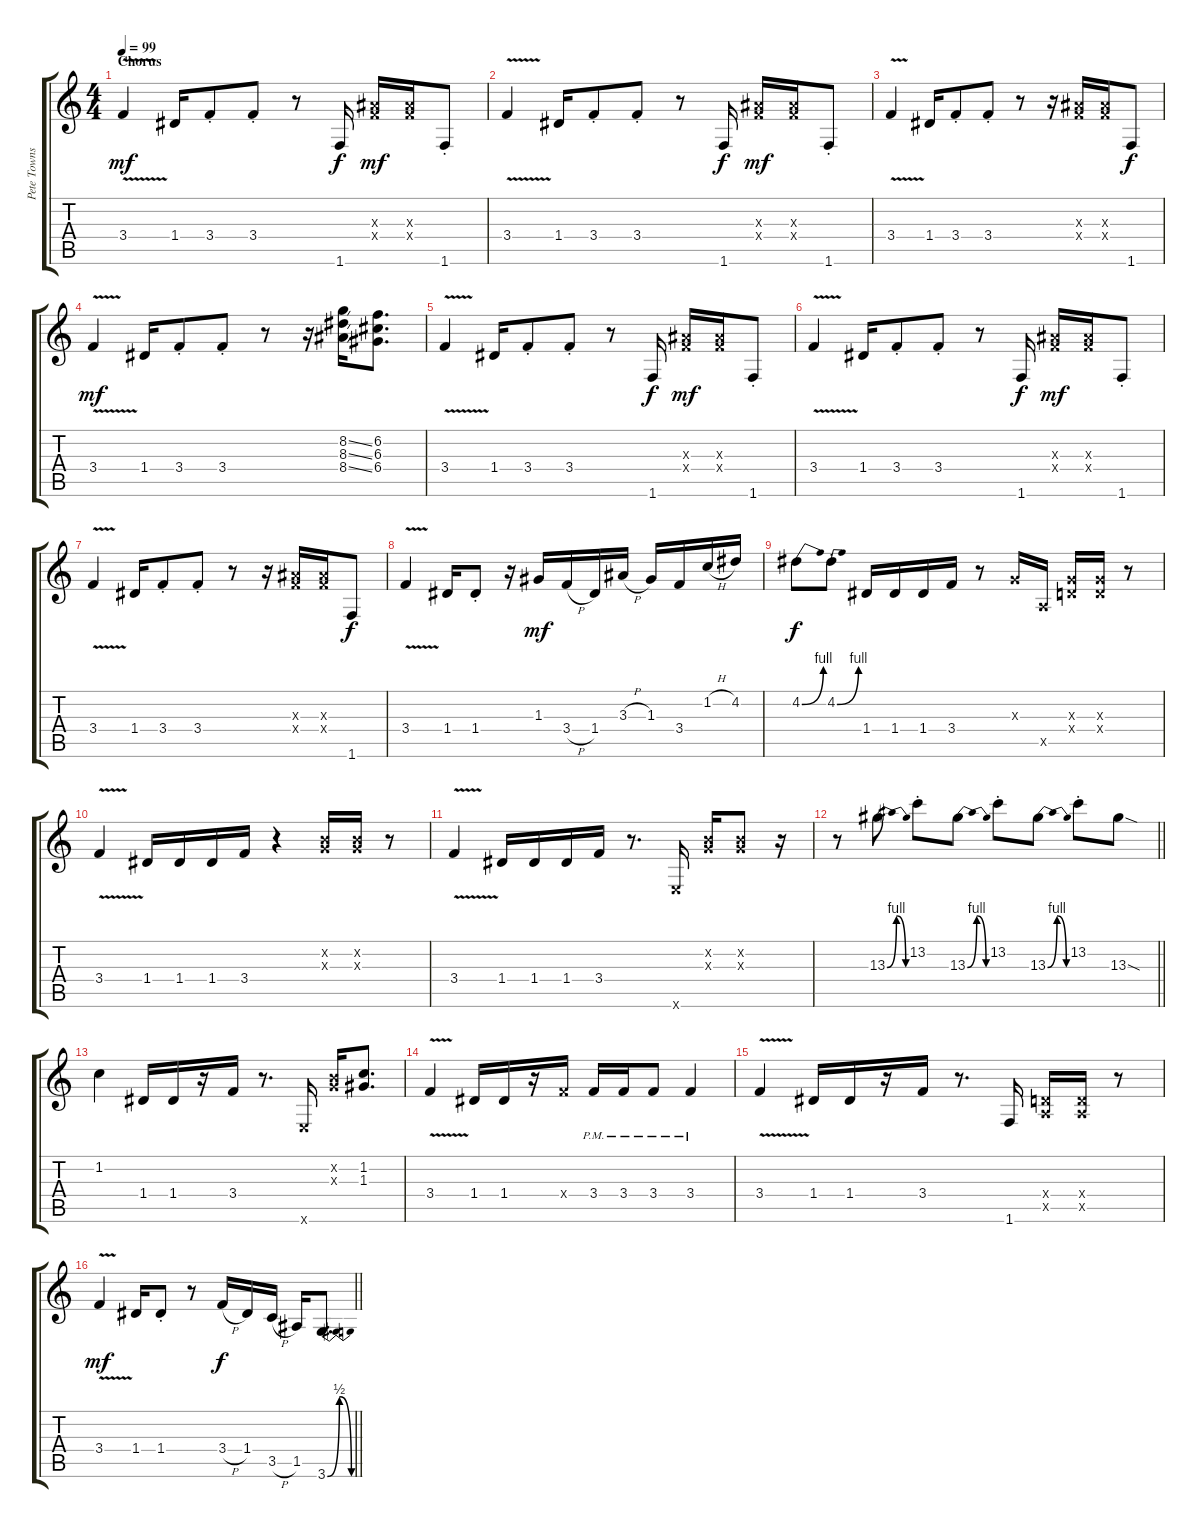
\track ("Pete Townshend" "Pete Towns") {instrument overdrivenguitar}
\staff {score tabs}
\tuning (E4 B3 G3 D3 A2 E2) {hide}
\ts (4 4)
\section ("" "Chorus")
\tempo 99
\clef g2
\ks c
3.4{v}.4{dy mf} 1.4.16 3.4{st}.8 3.4{st}.8 r.8 1.6.16{dy f} (3.3{x} 3.4{x}).16{dy mf} (3.3{x} 3.4{x}).16 1.6{st}.8 |
3.4{v}.4 1.4.16 3.4{st}.8 3.4{st}.8 r.8 1.6.16{dy f} (3.3{x} 3.4{x}).16{dy mf} (3.3{x} 3.4{x}).16 1.6{st}.8 |
3.4{v}.4 1.4.16 3.4{st}.8 3.4{st}.8 r.8 r.16 (3.3{x} 3.4{x}).16 (3.3{x} 3.4{x}).16 1.6.8{dy f} |
3.4{v}.4{dy mf} 1.4.16 3.4{st}.8 3.4{st}.8 r.8 r.16 (8.2{ss} 8.3{ss} 8.4{ss}).16 (6.2 6.3 6.4).8{d} |
3.4{v}.4 1.4.16 3.4{st}.8 3.4{st}.8 r.8 1.6.16{dy f} (3.3{x} 3.4{x}).16{dy mf} (3.3{x} 3.4{x}).16 1.6{st}.8 |
3.4{v}.4 1.4.16 3.4{st}.8 3.4{st}.8 r.8 1.6.16{dy f} (3.3{x} 3.4{x}).16{dy mf} (3.3{x} 3.4{x}).16 1.6{st}.8 |
3.4{v}.4 1.4.16 3.4{st}.8 3.4{st}.8 r.8 r.16 (3.3{x} 3.4{x}).16 (3.3{x} 3.4{x}).16 1.6.8{dy f} |
3.4{v}.4 1.4.16 1.4{st}.8 r.16 1.3.16{dy mf} 3.4{h}.16 1.4.16 3.3{h}.16 1.3.16 3.4.16 1.2{h}.16 4.2.16 |
4.2{be (bend 0 0 60 4)}.8{dy f} 4.2{be (bend 0 0 60 4) st}.8 1.4.16 1.4.16 1.4.16 3.4.16 r.8 0.3{x}.16 0.5{x}.16 (0.3{x} 0.4{x}).16 (0.3{x} 0.4{x}).16 r.8 |
3.4{v}.4 1.4.16 1.4.16 1.4.16 3.4.16 r.4 (0.2{x} 0.3{x}).16 (0.2{x} 0.3{x}).16 r.8 |
3.4{v}.4 1.4.16 1.4.16 1.4.16 3.4.16 r.8{d} 0.6{x}.16 (0.2{x} 0.3{x}).16 (0.2{x} 0.3{x}).8 r.16 |
\barLineRight lightlight
r.8 13.3{be (bendrelease 0 0 30 4 30 4 60 0)}.8 13.2{st}.8 13.3{be (bendrelease 0 0 30 4 30 4 60 0)}.8 13.2{st}.8 13.3{be (bendrelease 0 0 30 4 30 4 60 0)}.8 13.2{st}.8 13.3{sod}.8 |
1.2.4 1.4.16 1.4.16 r.16 3.4.16 r.8{d} 0.6{x}.16 (0.2{x} 0.3{x}).16 (1.2 1.3).8{d} |
3.4{v}.4 1.4.16 1.4.16 r.16 3.4{x}.16 3.4{pm}.16 3.4{pm}.16 3.4{pm}.8 3.4{pm}.4 |
3.4{v}.4 1.4.16 1.4.16 r.16 3.4.16 r.8{d} 1.6.16 (0.4{x} 0.5{x}).16 (0.4{x} 0.5{x}).16 r.8 |
\barLineRight lightlight
3.4{v}.4{dy mf} 1.4.16 1.4{st}.8 r.8 3.4{h}.16{dy f} 1.4.16 3.5{h}.16 1.5.16 3.6{be (bendrelease 0 0 15 2 15 2 60 0)}.8{d}
